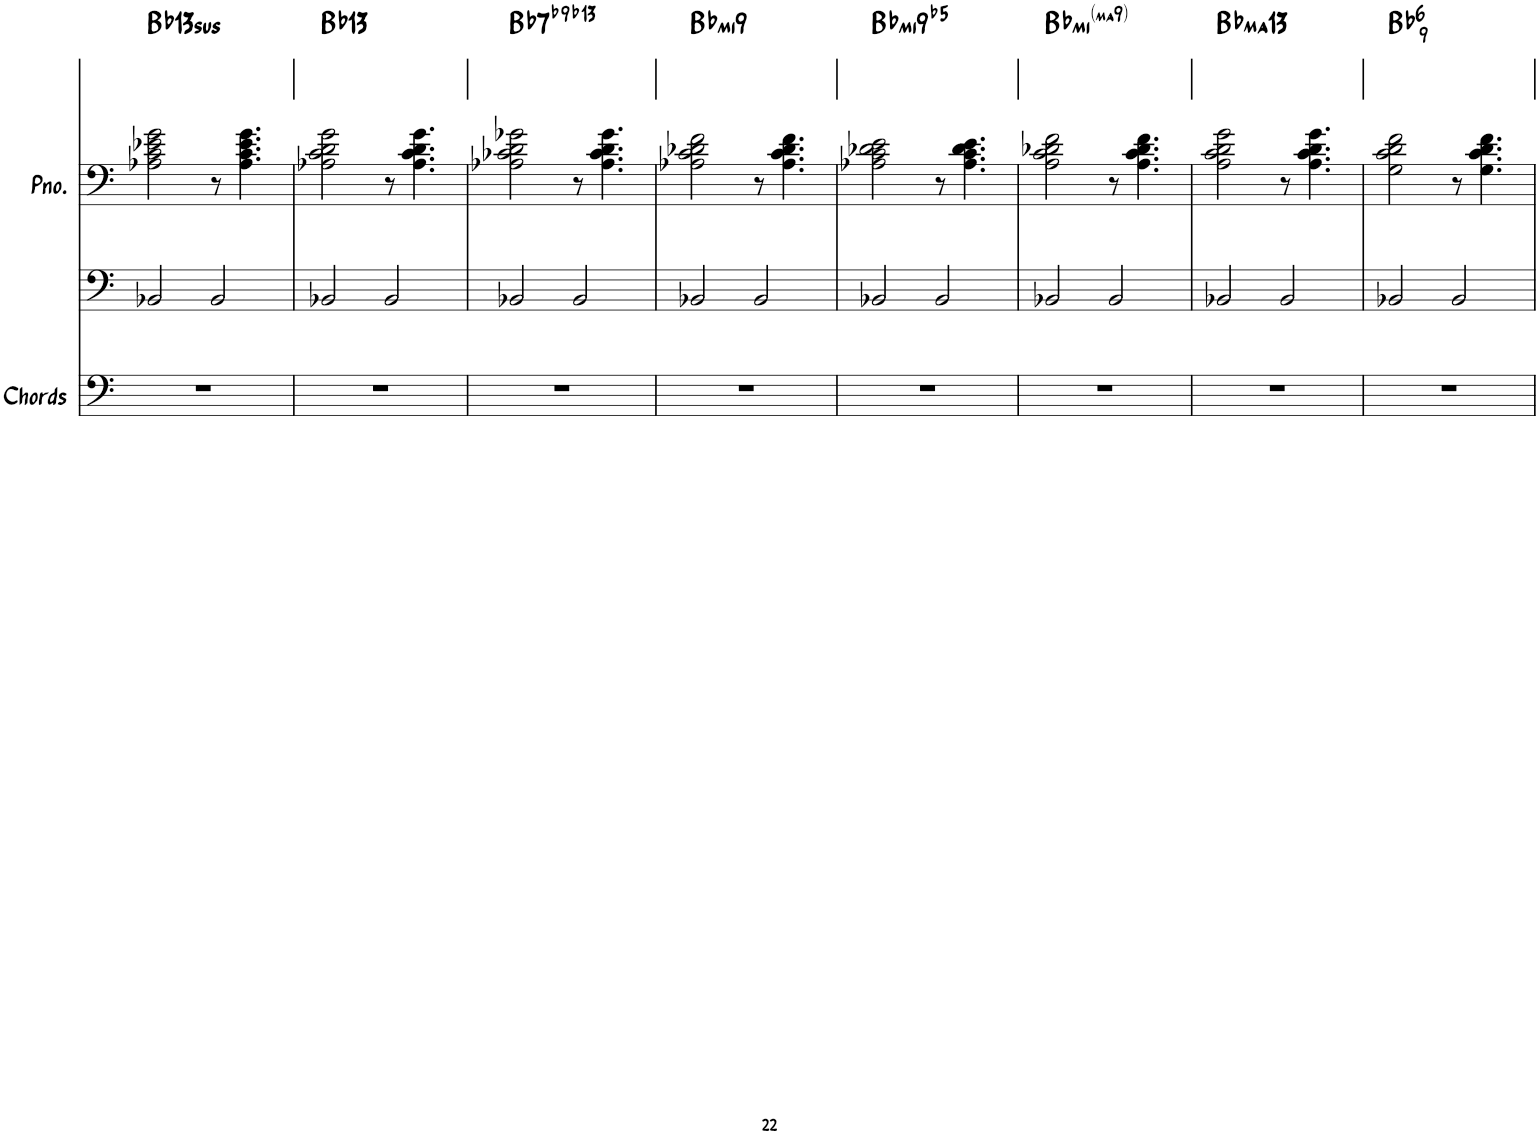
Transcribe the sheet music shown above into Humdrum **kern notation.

**kern	**kern	**kern	**kern	**harte
*part2	*part1	*part1	*part1	*part1
*staff4	*staff3	*staff2	*staff1	*
*I"Chords	*I"Piano	*	*	*
*I'Chords	*I'Pno.	*	*	*
!!LO:PB:g=z
*clefF4	*clefF4	*clefF4	*clefG2	*
*k[]	*k[]	*k[]	*k[]	*
*M4/4	*M4/4	*M4/4	*M4/4	*
=213	=213	=213	=213	=213
!	!	!	!	!LO:H:kt=13sus
1r	2BB-X/	2A-X\ 2c\ 2e-X\ 2g\	1ryy	Bb:sus4(7,9,11,13)
.	2BB-/	8r	.	.
.	.	4.A-\ 4.c\ 4.e-\ 4.g\	.	.
=214	=214	=214	=214	=214
!	!	!	!	!LO:H:kt=13
1r	2BB-X/	2A-X\ 2c\ 2d\ 2g\	1ryy	Bb:9(11,13)
.	2BB-/	8r	.	.
.	.	4.A-\ 4.c\ 4.d\ 4.g\	.	.
=215	=215	=215	=215	=215
!	!	!	!	!LO:H:kt=7
1r	2BB-X/	2A-X\ 2c-X\ 2d\ 2g-X\	1ryy	Bb:7(b9,b13)
.	2BB-/	8r	.	.
.	.	4.A-\ 4.c-\ 4.d\ 4.g-\	.	.
=216	=216	=216	=216	=216
!	!	!	!	!LO:H:kt=mi9
1r	2BB-X/	2A-X\ 2c\ 2d-X\ 2f\	1ryy	Bb:min9
.	2BB-/	8r	.	.
.	.	4.A-\ 4.c\ 4.d-\ 4.f\	.	.
=217	=217	=217	=217	=217
!	!	!	!	!LO:H:kt=mi9
1r	2BB-X/	2A-X\ 2c\ 2d-X\ 2e\	1ryy	Bb:(b3,b5,b7,9)
.	2BB-/	8r	.	.
.	.	4.A-\ 4.c\ 4.d-\ 4.e\	.	.
=218	=218	=218	=218	=218
!	!	!	!	!LO:H:kt=mima7
1r	2BB-X/	2A\ 2c\ 2d-X\ 2f\	1ryy	Bb:minmaj7(9)
.	2BB-/	8r	.	.
.	.	4.A\ 4.c\ 4.d-\ 4.f\	.	.
=219	=219	=219	=219	=219
!	!	!	!	!LO:H:kt=ma13
1r	2BB-X/	2A\ 2c\ 2d\ 2g\	1ryy	Bb:maj9(11,13)
.	2BB-/	8r	.	.
.	.	4.A\ 4.c\ 4.d\ 4.g\	.	.
=220	=220	=220	=220	=220
!	!	!	!	!LO:H:kt=6
1r	2BB-X/	2G\ 2c\ 2d\ 2f\	1ryy	Bb:maj6(9)
.	2BB-/	8r	.	.
.	.	4.G\ 4.c\ 4.d\ 4.f\	.	.
=	=	=	=	=
*-	*-	*-	*-	*-
